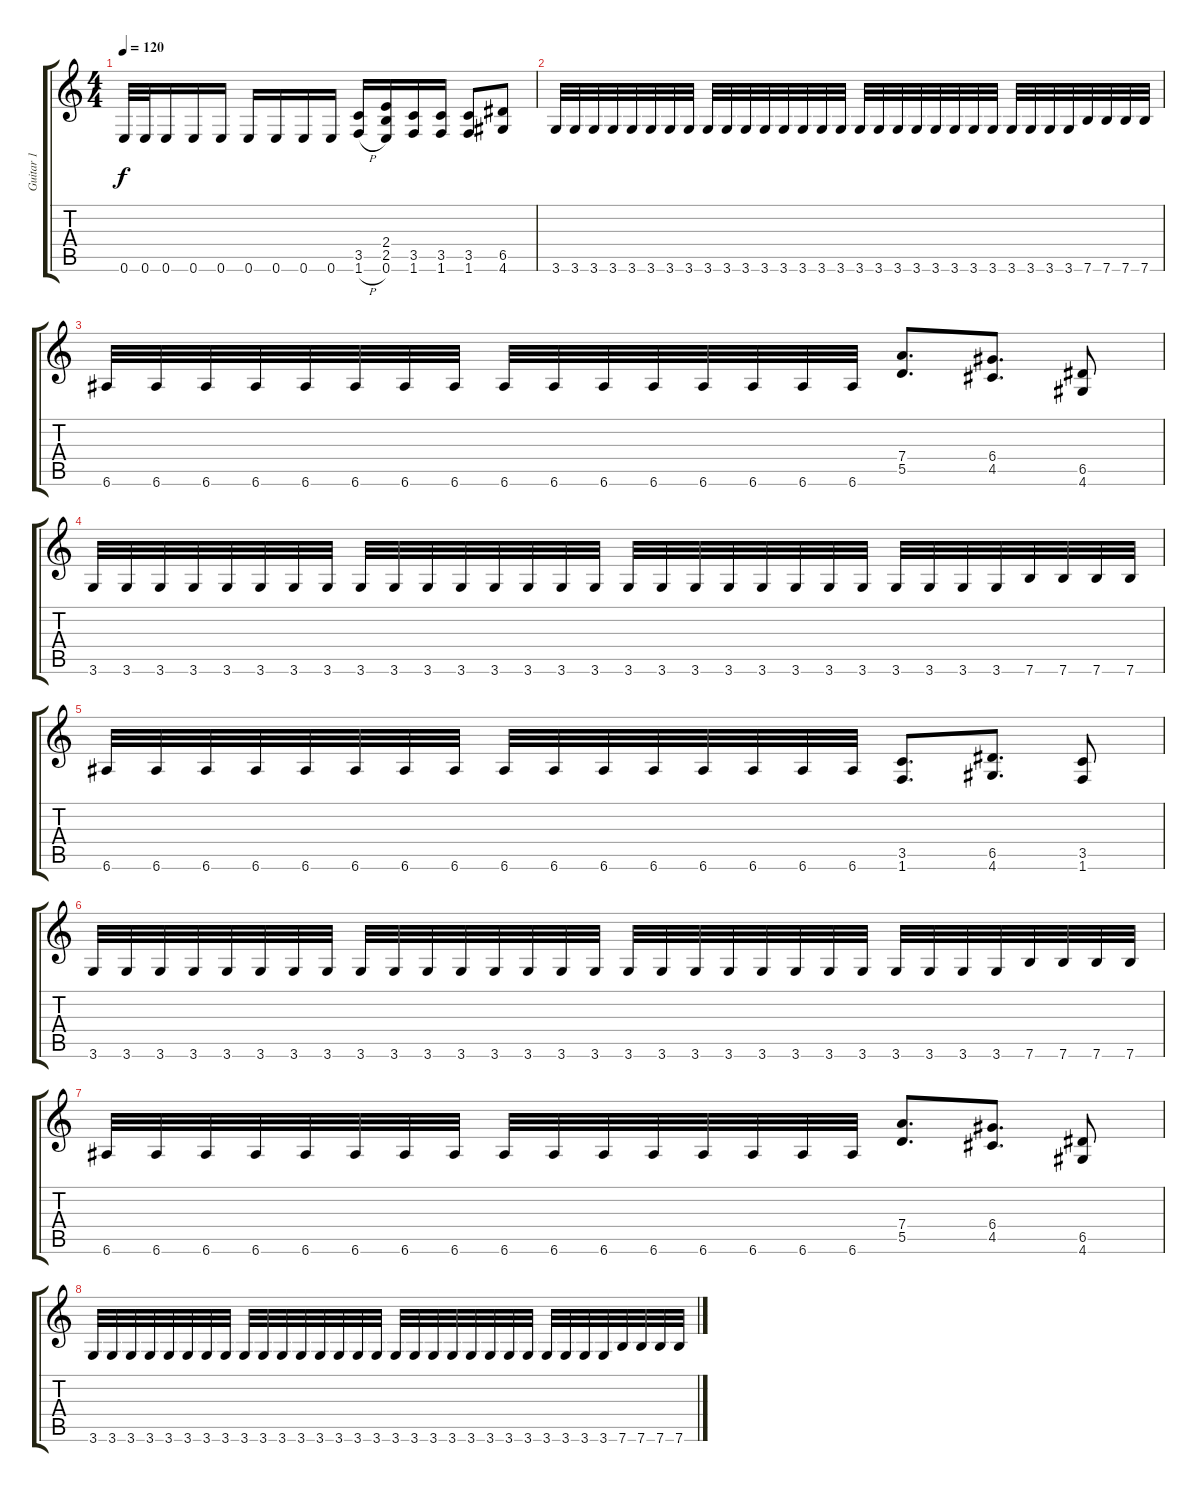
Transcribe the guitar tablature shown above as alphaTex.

\track ("Guitar 1" "Guitar 1") {instrument distortionguitar}
\staff {score tabs}
\tuning (E4 B3 G3 D3 A2 E2) {hide}
\ts (4 4)
\tempo 120
\clef g2
\ks c
0.6.32{dy f} 0.6.32 0.6.16 0.6.16 0.6.16 0.6.16 0.6.16 0.6.16 0.6.16 (3.5 1.6{h}).16 (2.4 2.5 0.6).16 (3.5 1.6).16 (3.5 1.6).16 (3.5 1.6).8 (6.5 4.6).8 |
3.6.32 3.6.32 3.6.32 3.6.32 3.6.32 3.6.32 3.6.32 3.6.32 3.6.32 3.6.32 3.6.32 3.6.32 3.6.32 3.6.32 3.6.32 3.6.32 3.6.32 3.6.32 3.6.32 3.6.32 3.6.32 3.6.32 3.6.32 3.6.32 3.6.32 3.6.32 3.6.32 3.6.32 7.6.32 7.6.32 7.6.32 7.6.32 |
6.6.32 6.6.32 6.6.32 6.6.32 6.6.32 6.6.32 6.6.32 6.6.32 6.6.32 6.6.32 6.6.32 6.6.32 6.6.32 6.6.32 6.6.32 6.6.32 (7.4 5.5).8{d} (6.4 4.5).8{d} (6.5 4.6).8 |
3.6.32 3.6.32 3.6.32 3.6.32 3.6.32 3.6.32 3.6.32 3.6.32 3.6.32 3.6.32 3.6.32 3.6.32 3.6.32 3.6.32 3.6.32 3.6.32 3.6.32 3.6.32 3.6.32 3.6.32 3.6.32 3.6.32 3.6.32 3.6.32 3.6.32 3.6.32 3.6.32 3.6.32 7.6.32 7.6.32 7.6.32 7.6.32 |
6.6.32 6.6.32 6.6.32 6.6.32 6.6.32 6.6.32 6.6.32 6.6.32 6.6.32 6.6.32 6.6.32 6.6.32 6.6.32 6.6.32 6.6.32 6.6.32 (3.5 1.6).8{d} (6.5 4.6).8{d} (3.5 1.6).8 |
3.6.32 3.6.32 3.6.32 3.6.32 3.6.32 3.6.32 3.6.32 3.6.32 3.6.32 3.6.32 3.6.32 3.6.32 3.6.32 3.6.32 3.6.32 3.6.32 3.6.32 3.6.32 3.6.32 3.6.32 3.6.32 3.6.32 3.6.32 3.6.32 3.6.32 3.6.32 3.6.32 3.6.32 7.6.32 7.6.32 7.6.32 7.6.32 |
6.6.32 6.6.32 6.6.32 6.6.32 6.6.32 6.6.32 6.6.32 6.6.32 6.6.32 6.6.32 6.6.32 6.6.32 6.6.32 6.6.32 6.6.32 6.6.32 (7.4 5.5).8{d} (6.4 4.5).8{d} (6.5 4.6).8 |
3.6.32 3.6.32 3.6.32 3.6.32 3.6.32 3.6.32 3.6.32 3.6.32 3.6.32 3.6.32 3.6.32 3.6.32 3.6.32 3.6.32 3.6.32 3.6.32 3.6.32 3.6.32 3.6.32 3.6.32 3.6.32 3.6.32 3.6.32 3.6.32 3.6.32 3.6.32 3.6.32 3.6.32 7.6.32 7.6.32 7.6.32 7.6.32
